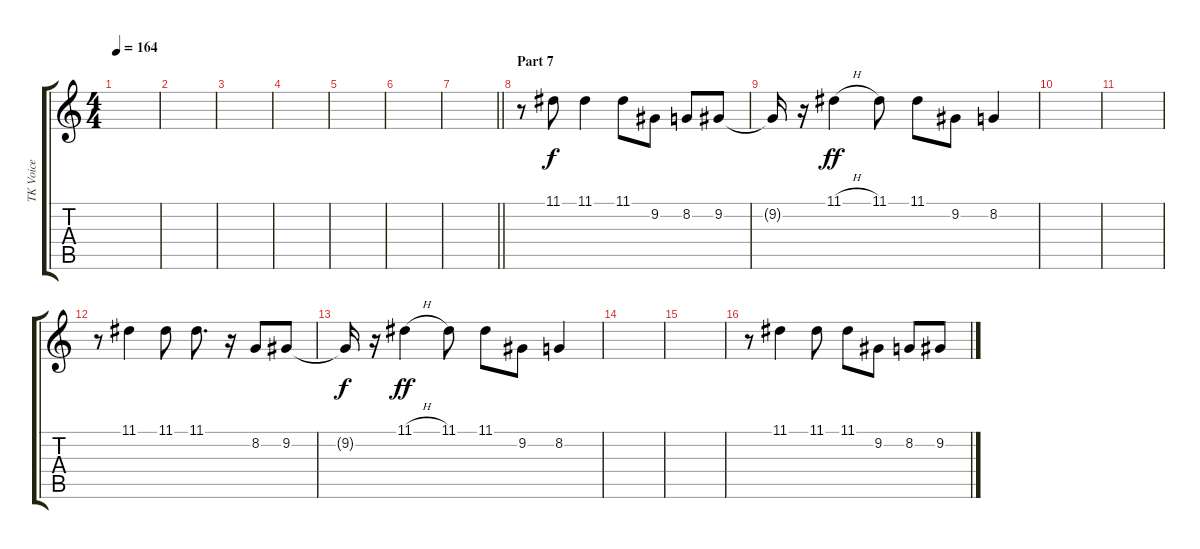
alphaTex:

\track ("TK Voice" "TK Voice") {instrument synthvoice}
\staff {score tabs}
\tuning (E4 B3 G3 D3 A2 E2) {hide}
\ts (4 4)
\tempo 164
\clef g2
\ks c
|
|
|
|
|
|
\barLineRight lightlight
|
\section ("" "Part 7")
r.8 11.1.8 11.1.4 11.1.8 9.2.8 8.2.8 9.2.8 |
9.2{t}.16{dy f} r.16 11.1{h}.4{dy ff} 11.1.8 11.1.8 9.2.8 8.2.4 |
|
|
r.8 11.1.4 11.1.8 11.1.8{d} r.16 8.2.8 9.2.8 |
9.2{t}.16{dy f} r.16 11.1{h}.4{dy ff} 11.1.8 11.1.8 9.2.8 8.2.4 |
|
|
r.8 11.1.4 11.1.8 11.1.8 9.2.8 8.2.8 9.2.8
